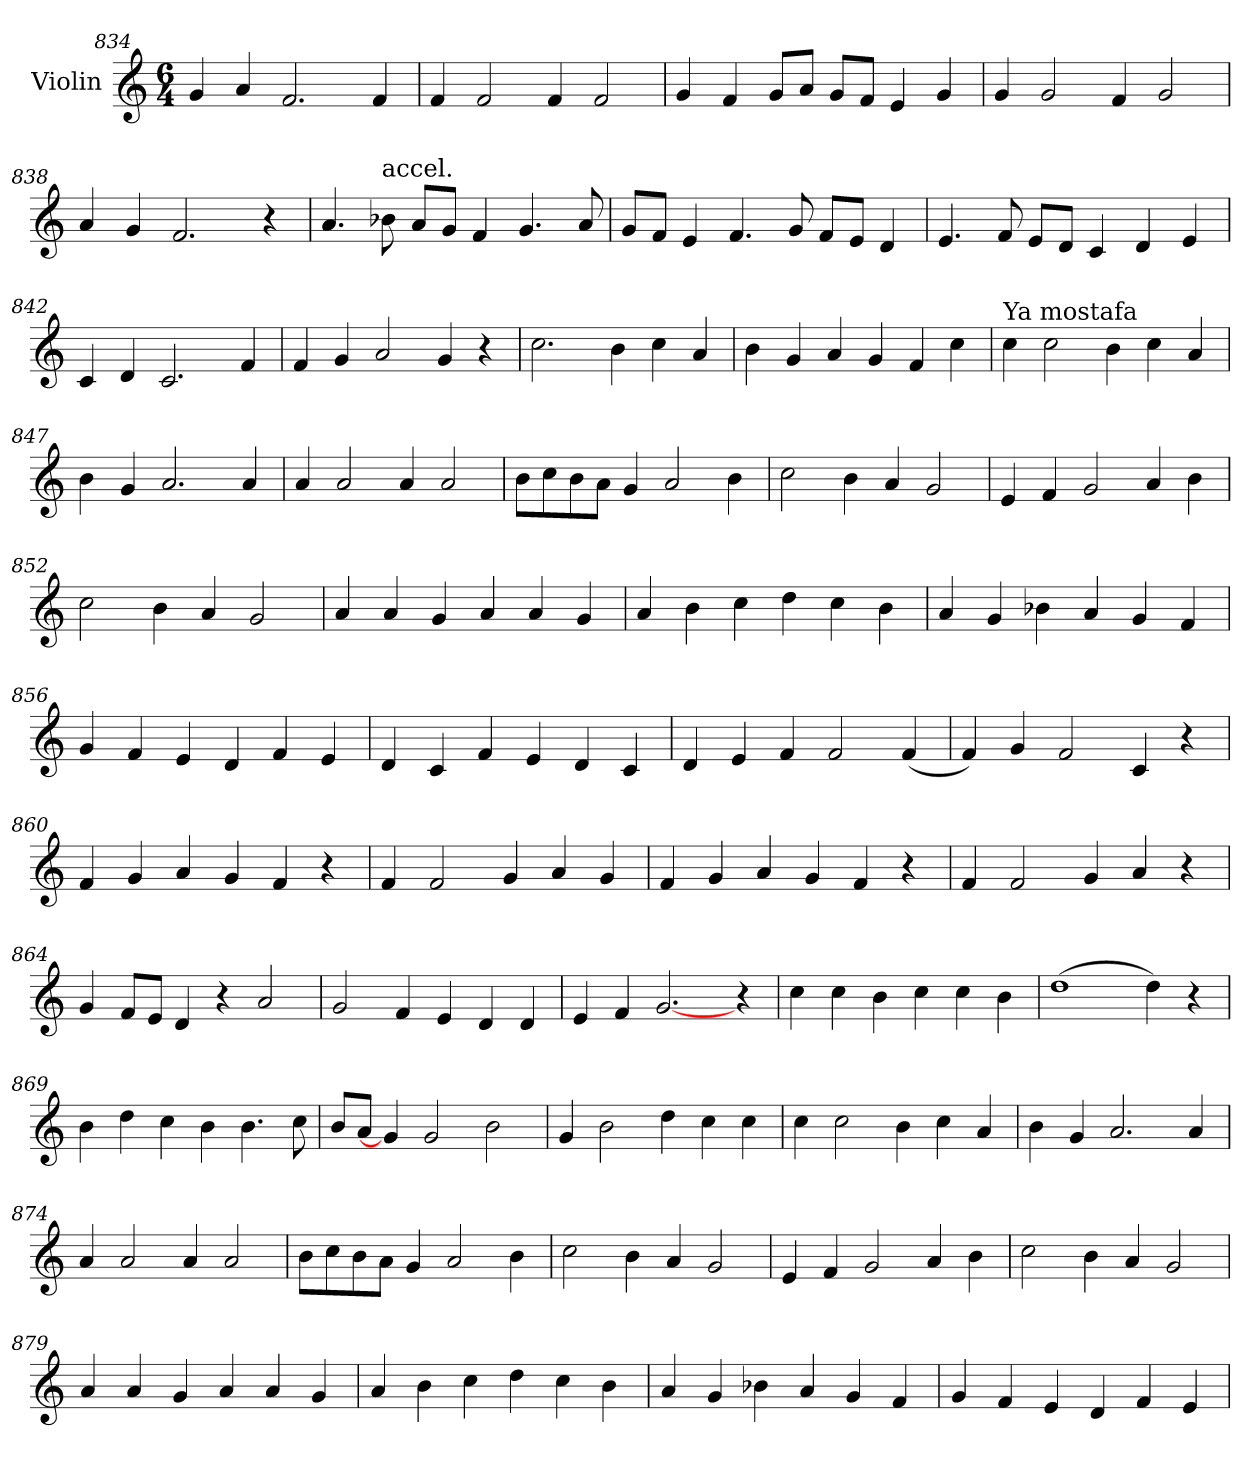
**kern
*part1
*staff1
*I"Violin
*clefG2
*k[]
*C:
*M6/4
=834
4g/
4a/
2.f/
4f/
!!LO:LB:g=z
=835
4f/
2f/
4f/
2f/
=836
4g/
4f/
8g/L
8a/J
8g/L
8f/J
4e/
4g/
=837
4g/
2g/
4f/
2g/
=838
4a/
4g/
2.f/
4r
!!LO:LB:g=z
=839
4.a/
!LO:TX:a:t=accel.
8b-X\
8a/L
8g/J
4f/
4.g/
8a/
=840
8g/L
8f/J
4e/
4.f/
8g/
8f/L
8e/J
4d/
=841
4.e/
8f/
8e/L
8d/J
4c/
4d/
4e/
=842
4c/
4d/
2.c/
4f/
!!LO:LB:g=z
=843
4f/
4g/
2a/
4g/
4r
=844
*MM140
2.cc\
4b\
4cc\
4a/
=845
4b\
4g/
4a/
4g/
4f/
4cc\
=846
!LO:TX:a:t=Ya mostafa
4cc\
2cc\
4b\
4cc\
4a/
!!LO:LB:g=z
=847
4b\
4g/
2.a/
4a/
=848
4a/
2a/
4a/
2a/
=849
8b\L
8cc\
8b\
8a\J
4g/
2a/
4b\
=850
2cc\
4b\
4a/
2g/
!!LO:LB:g=z
=851
4e/
4f/
2g/
4a/
4b\
=852
2cc\
4b\
4a/
2g/
=853
4a/
4a/
4g/
4a/
4a/
4g/
=854
4a/
4b\
4cc\
4dd\
4cc\
4b\
!!LO:LB:g=z
=855
4a/
4g/
4b-X\
4a/
4g/
4f/
=856
4g/
4f/
4e/
4d/
4f/
4e/
=857
4d/
4c/
4f/
4e/
4d/
4c/
=858
4d/
4e/
4f/
2f/
(4f/
!!LO:PB:g=z
=859
4f/)
4g/
2f/
4c/
4r
=860
4f/
4g/
4a/
4g/
4f/
4r
=861
4f/
2f/
4g/
4a/
4g/
=862
4f/
4g/
4a/
4g/
4f/
4r
!!LO:LB:g=z
=863
4f/
2f/
4g/
4a/
4r
=864
4g/
8f/L
8e/J
4d/
4r
2a/
=865
2g/
4f/
4e/
4d/
4d/
=866
4e/
4f/
[2.g/
4r
!!LO:LB:g=z
=867
4cc\
4cc\
4b\
4cc\
4cc\
4b\
=868
(1dd
4dd\)
4r
=869
4b\
4dd\
4cc\
4b\
4.b\
8cc\
=870
8b/L
8a/J
4g/]
2g/
2b\
!!LO:LB:g=z
=871
4g/
2b\
4dd\
4cc\
4cc\
=872
4cc\
2cc\
4b\
4cc\
4a/
=873
4b\
4g/
2.a/
4a/
=874
4a/
2a/
4a/
2a/
!!LO:LB:g=z
=875
8b\L
8cc\
8b\
8a\J
4g/
2a/
4b\
=876
2cc\
4b\
4a/
2g/
=877
4e/
4f/
2g/
4a/
4b\
=878
2cc\
4b\
4a/
2g/
!!LO:LB:g=z
=879
4a/
4a/
4g/
4a/
4a/
4g/
=880
4a/
4b\
4cc\
4dd\
4cc\
4b\
=881
4a/
4g/
4b-X\
4a/
4g/
4f/
=882
4g/
4f/
4e/
4d/
4f/
4e/
=
*-
